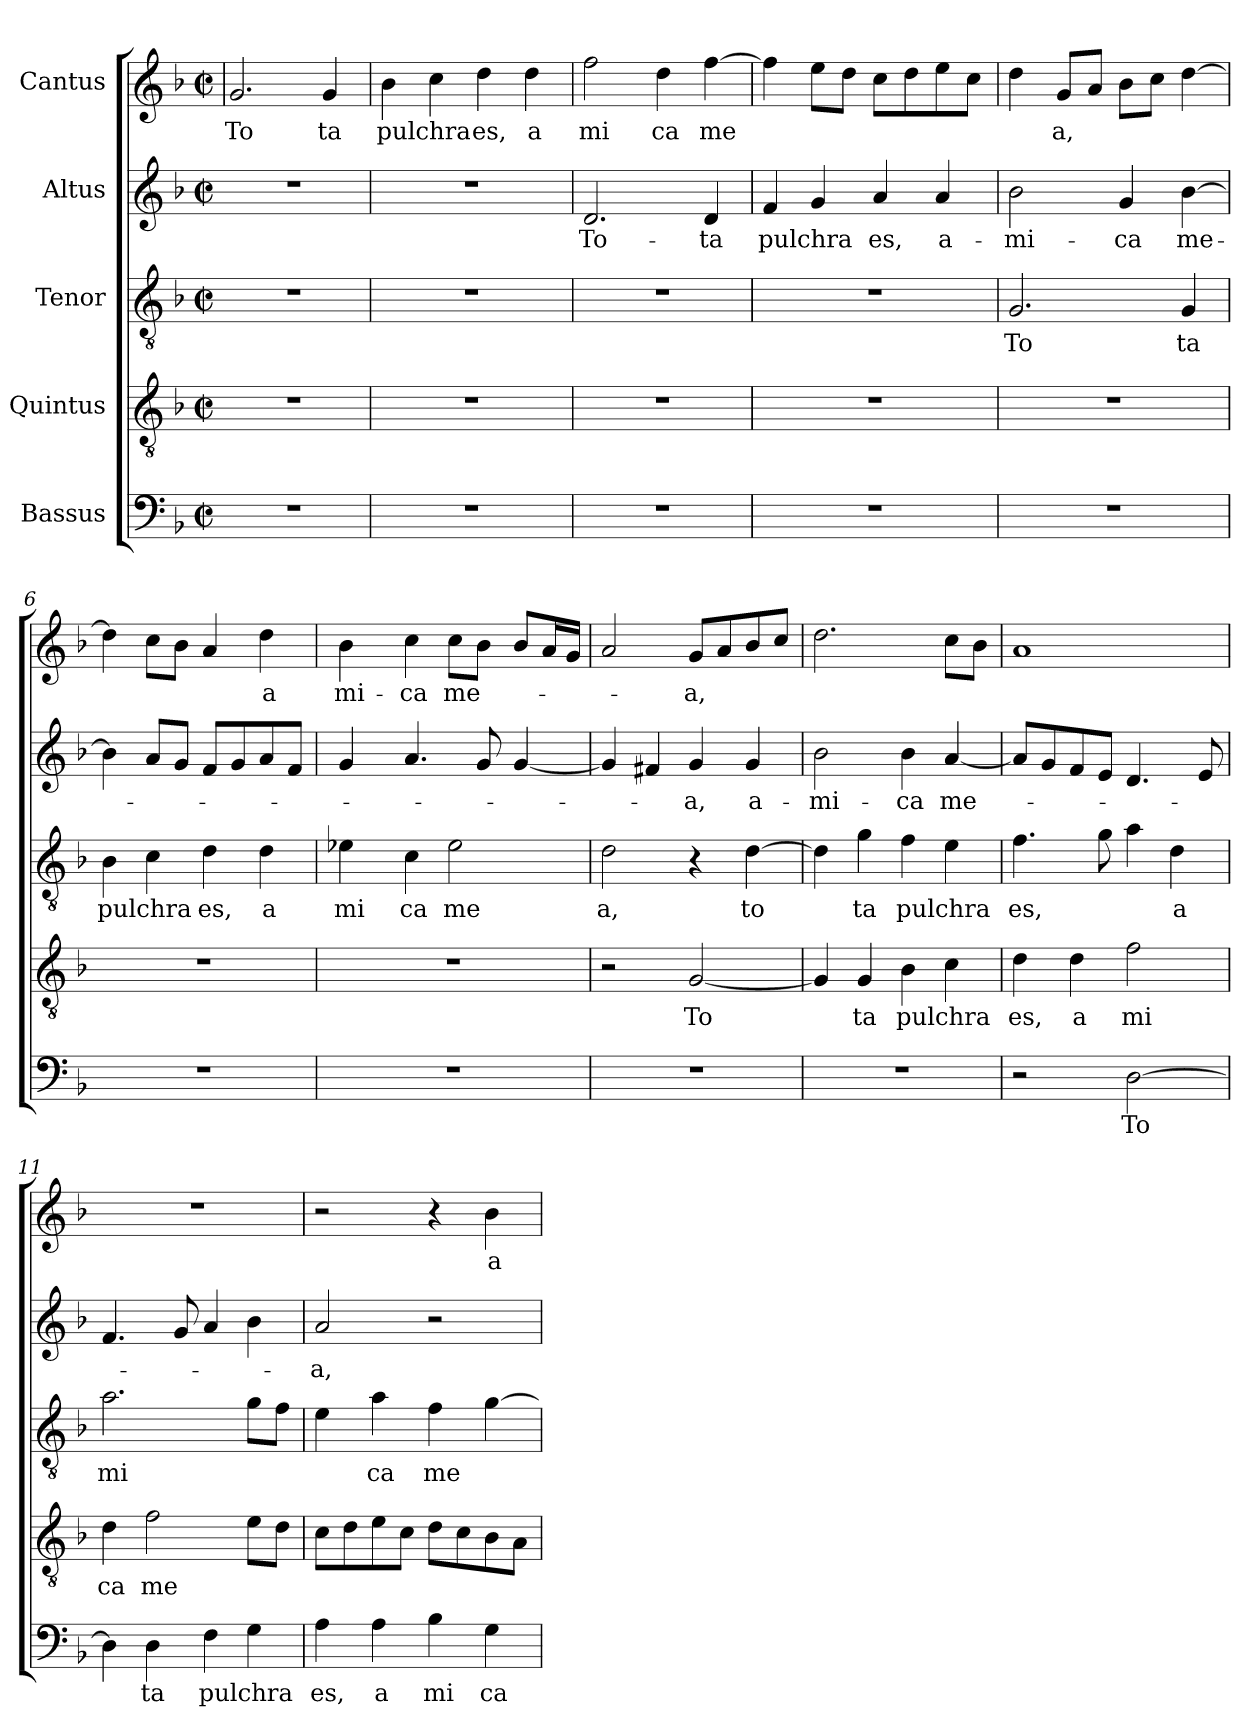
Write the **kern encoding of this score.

**kern	**text	**kern	**text	**kern	**text	**kern	**text	**kern	**text
*part5	*part5	*part4	*part4	*part3	*part3	*part2	*part2	*part1	*part1
*staff5	*staff5	*staff4	*staff4	*staff3	*staff3	*staff2	*staff2	*staff1	*staff1
*I"Bassus	*	*I"Quintus	*	*I"Tenor	*	*I"Altus	*	*I"Cantus	*
!!LO:PB:g=z
*stria5	*	*stria5	*	*stria5	*	*stria5	*	*stria5	*
*clefF4	*	*clefGv2	*	*clefGv2	*	*clefG2	*	*clefG2	*
*k[b-]	*	*k[b-]	*	*k[b-]	*	*k[b-]	*	*k[b-]	*
*F:	*	*F:	*	*F:	*	*F:	*	*F:	*
*M2/2	*	*M2/2	*	*M2/2	*	*M2/2	*	*M2/2	*
*met(c|)	*	*met(c|)	*	*met(c|)	*	*met(c|)	*	*met(c|)	*
=1	=1!	=1	=1!	=1	=1!	=1	=1!	=1!	=1!
!	!	!	!	!	!	!	!	!	!LO:LY:b:cj
1r	.	1r	.	1r	.	1r	.	2.g/	To
!	!	!	!	!	!	!	!	!	!LO:LY:b:cj
.	.	.	.	.	.	.	.	4g/	ta
=2	=2	=2	=2	=2	=2	=2	=2	=2	=2
!	!	!	!	!	!	!	!	!	!LO:LY:b
1r	.	1r	.	1r	.	1r	.	4b-\	pulchra
.	.	.	.	.	.	.	.	4cc\	.
!	!	!	!	!	!	!	!	!	!LO:LY:b:cj
.	.	.	.	.	.	.	.	4dd\	es,
!	!	!	!	!	!	!	!	!	!LO:LY:b:cj
.	.	.	.	.	.	.	.	4dd\	a
=3	=3	=3	=3	=3	=3	=3	=3	=3	=3
!	!	!	!	!	!	!	!LO:LY:b:cj	!	!LO:LY:b:cj
1r	.	1r	.	1r	.	2.d/	To-	2ff\	mi
!	!	!	!	!	!	!	!	!	!LO:LY:b:cj
.	.	.	.	.	.	.	.	4dd\	ca
!	!	!	!	!	!	!	!LO:LY:b:cj	!	!LO:LY:b
.	.	.	.	.	.	4d/	-ta	[>4ff\	me
=4	=4	=4	=4	=4	=4	=4	=4	=4	=4
!	!	!	!	!	!	!	!LO:LY:b	!	!
1r	.	1r	.	1r	.	4f/	pulchra	4ff\]	.
.	.	.	.	.	.	4g/	.	8ee\L	.
.	.	.	.	.	.	.	.	8dd\J	.
!	!	!	!	!	!	!	!LO:LY:b:cj	!	!
.	.	.	.	.	.	4a/	es,	8cc\L	.
.	.	.	.	.	.	.	.	8dd\	.
!	!	!	!	!	!	!	!LO:LY:b:cj	!	!
.	.	.	.	.	.	4a/	a-	8ee\	.
.	.	.	.	.	.	.	.	8cc\J	.
=5	=5	=5	=5	=5	=5	=5	=5	=5	=5
!	!	!	!	!	!LO:LY:b:cj	!	!LO:LY:b:cj	!	!
1r	.	1r	.	2.G/	To	2b-\	-mi-	4dd\	.
!	!	!	!	!	!	!	!	!	!LO:LY:b:cj
.	.	.	.	.	.	.	.	8g/L	a,
.	.	.	.	.	.	.	.	8a/J	.
!	!	!	!	!	!	!	!LO:LY:b:cj	!	!
.	.	.	.	.	.	4g/	-ca	8b-\L	.
.	.	.	.	.	.	.	.	8cc\J	.
!	!	!	!	!	!LO:LY:b:cj	!	!LO:LY:b	!	!
.	.	.	.	4G/	ta	[>4b-\	me-	[>4dd\	.
=6	=6	=6	=6	=6	=6	=6	=6	=6	=6
!	!	!	!	!	!LO:LY:b	!	!	!	!
1r	.	1r	.	4B-\	pulchra	4b-\]	.	4dd\]	.
.	.	.	.	4c\	.	8a/L	.	8cc\L	.
.	.	.	.	.	.	8g/J	.	8b-\J	.
!	!	!	!	!	!LO:LY:b:cj	!	!	!	!
.	.	.	.	4d\	es,	8f/L	.	4a/	.
.	.	.	.	.	.	8g/	.	.	.
!	!	!	!	!	!LO:LY:b:cj	!	!	!	!LO:LY:b:cj
.	.	.	.	4d\	a	8a/	.	4dd\	a
.	.	.	.	.	.	8f/J	.	.	.
!!LO:LB:g=z
=7	=7	=7	=7	=7	=7	=7	=7	=7	=7
!	!	!	!	!	!LO:LY:b:cj	!	!	!	!LO:LY:b:cj
*	*	*	*	*	*	*^	*	*	*
1r	.	1r	.	4e-X\	mi	4g/	8ryy	.	4b-\	mi-
.	.	.	.	.	.	.	32.ryy	.	.	.
.	.	.	.	.	.	.	2ryy	.	.	.
!	!	!	!	!	!LO:LY:b:cj	!	!	!	!	!LO:LY:b:cj
.	.	.	.	4c\	ca	4.a/	.	.	4cc\	-ca
!	!	!	!	!	!LO:LY:b:cj	!	!	!	!	!LO:LY:b
.	.	.	.	2e-\	me	.	.	.	8cc\L	me-
.	.	.	.	.	.	8g/	.	.	8b-\J	.
.	.	.	.	.	.	.	4ryy	.	.	.
.	.	.	.	.	.	[<4g/	.	.	8b-/L	.
.	.	.	.	.	.	.	.	.	16a/	.
.	.	.	.	.	.	.	16ryy	.	.	.
.	.	.	.	.	.	.	.	.	16g/J	.
.	.	.	.	.	.	.	64ryy	.	.	.
=8	=8	=8	=8	=8	=8	=8	=8	=8	=8	=8
!	!	!	!	!	!LO:LY:b:cj	!	!	!	!	!
*	*	*	*	*	*	*v	*v	*	*	*
1r	.	2r	.	2d\	a,	4g/]	.	2a/	.
.	.	.	.	.	.	4f#/	.	.	.
!	!	!	!LO:LY:b:cj	!	!	!	!LO:LY:b:cj	!	!LO:LY:b:cj
.	.	[<2G/	To	4r	.	4g/	-a,	8g/L	-a,
.	.	.	.	.	.	.	.	8a/	.
!	!	!	!	!	!LO:LY:b:cj	!	!LO:LY:b:cj	!	!
.	.	.	.	[>4d\	to	4g/	a-	8b-/	.
.	.	.	.	.	.	.	.	8cc/J	.
=9	=9	=9	=9	=9	=9	=9	=9	=9	=9
!	!	!	!	!	!	!	!LO:LY:b:cj	!	!
1r	.	4G/]	.	4d\]	.	2b-\	-mi-	2.dd\	.
!	!	!	!LO:LY:b:cj	!	!LO:LY:b:cj	!	!	!	!
.	.	4G/	ta	4g\	ta	.	.	.	.
!	!	!	!LO:LY:b	!	!LO:LY:b	!	!LO:LY:b:cj	!	!
.	.	4B-\	pulchra	4f\	pulchra	4b-\	-ca	.	.
!	!	!	!	!	!	!	!LO:LY:b	!	!
.	.	4c\	.	4e\	.	[<4a/	me-	8cc\L	.
.	.	.	.	.	.	.	.	8b-\J	.
=10	=10	=10	=10	=10	=10	=10	=10	=10	=10
!	!	!	!LO:LY:b:cj	!	!LO:LY:b	!	!	!	!
2r	.	4d\	es,	4.f\	es,	8a/L]	.	1a	.
.	.	.	.	.	.	8g/	.	.	.
!	!	!	!LO:LY:b:cj	!	!	!	!	!	!
.	.	4d\	a	.	.	8f/	.	.	.
.	.	.	.	8g\	.	8e/J	.	.	.
!	!LO:LY:b:cj	!	!LO:LY:b:cj	!	!	!	!	!	!
[>2D\	To	2f\	mi	4a\	.	4.d/	.	.	.
!	!	!	!	!	!LO:LY:b:cj	!	!	!	!
.	.	.	.	4d\	a	.	.	.	.
.	.	.	.	.	.	8e/	.	.	.
=11	=11	=11	=11	=11	=11	=11	=11	=11	=11
!	!	!	!LO:LY:b:cj	!	!LO:LY:b	!	!	!	!
4D\]	.	4d\	ca	2.a\	mi	4.f/	.	1r	.
!	!LO:LY:b:cj	!	!LO:LY:b	!	!	!	!	!	!
4D\	ta	2f\	me	.	.	.	.	.	.
.	.	.	.	.	.	8g/	.	.	.
!	!LO:LY:b	!	!	!	!	!	!	!	!
4F\	pulchra	.	.	.	.	4a/	.	.	.
4G\	.	8e\L	.	8g\L	.	4b-\	.	.	.
.	.	8d\J	.	8f\J	.	.	.	.	.
=12	=12	=12	=12	=12	=12	=12	=12	=12	=12
!	!LO:LY:b:cj	!	!	!	!	!	!LO:LY:b:cj	!	!
4A\	es,	8c\L	.	4e\	.	2a/	-a,	2r	.
.	.	8d\	.	.	.	.	.	.	.
!	!LO:LY:b:cj	!	!	!	!LO:LY:b:cj	!	!	!	!
4A\	a	8e\	.	4a\	ca	.	.	.	.
.	.	8c\J	.	.	.	.	.	.	.
!	!LO:LY:b:cj	!	!	!	!LO:LY:b	!	!	!	!
4B-\	mi	8d\L	.	4f\	me	2r	.	4r	.
.	.	8c\	.	.	.	.	.	.	.
!	!LO:LY:b:cj	!	!	!	!	!	!	!	!LO:LY:b:cj
4G\	ca	8B-\	.	[>4g\	.	.	.	4b-\	a-
.	.	8A\J	.	.	.	.	.	.	.
=	=	=	=	=	=	=	=	=	=
*-	*-	*-	*-	*-	*-	*-	*-	*-	*-
